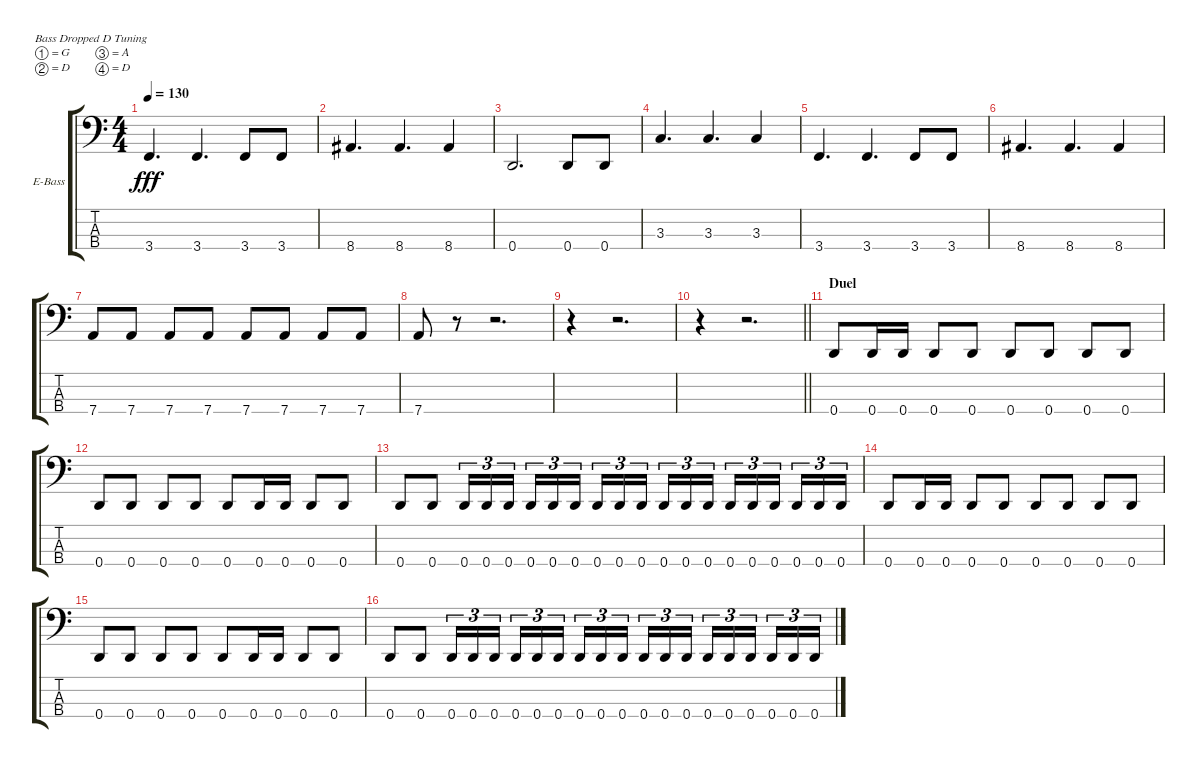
\bracketExtendMode groupsimilarinstruments
\firstSystemTrackNameOrientation horizontal
\otherSystemsTrackNameOrientation horizontal
\track ("Bass (Johnny)" "E-Bass") {instrument electricbasspick}
\staff {score tabs}
\tuning (G2 D2 A1 D1)
\ts (4 4)
\tempo 130
\clef f4
\ks c
3.4.4{d dy fff} 3.4.4{d} 3.4.8 3.4.8 |
8.4.4{d} 8.4.4{d} 8.4.4 |
0.4.2{d} 0.4.8 0.4.8 |
3.3.4{d} 3.3.4{d} 3.3.4 |
3.4.4{d} 3.4.4{d} 3.4.8 3.4.8 |
8.4.4{d} 8.4.4{d} 8.4.4 |
7.4.8 7.4.8 7.4.8 7.4.8 7.4.8 7.4.8 7.4.8 7.4.8 |
7.4.8 r.8 r.2{d} |
r.4 r.2{d} |
\barLineRight lightlight
r.4 r.2{d} |
\section ("" "Duel")
0.4.8 0.4.16 0.4.16 0.4.8 0.4.8 0.4.8 0.4.8 0.4.8 0.4.8 |
0.4.8 0.4.8 0.4.8 0.4.8 0.4.8 0.4.16 0.4.16 0.4.8 0.4.8 |
0.4.8 0.4.8 0.4.16{tu (3 2)} 0.4.16{tu (3 2)} 0.4.16{tu (3 2)} 0.4.16{tu (3 2)} 0.4.16{tu (3 2)} 0.4.16{tu (3 2)} 0.4.16{tu (3 2)} 0.4.16{tu (3 2)} 0.4.16{tu (3 2)} 0.4.16{tu (3 2)} 0.4.16{tu (3 2)} 0.4.16{tu (3 2)} 0.4.16{tu (3 2)} 0.4.16{tu (3 2)} 0.4.16{tu (3 2)} 0.4.16{tu (3 2)} 0.4.16{tu (3 2)} 0.4.16{tu (3 2)} |
0.4.8 0.4.16 0.4.16 0.4.8 0.4.8 0.4.8 0.4.8 0.4.8 0.4.8 |
0.4.8 0.4.8 0.4.8 0.4.8 0.4.8 0.4.16 0.4.16 0.4.8 0.4.8 |
0.4.8 0.4.8 0.4.16{tu (3 2)} 0.4.16{tu (3 2)} 0.4.16{tu (3 2)} 0.4.16{tu (3 2)} 0.4.16{tu (3 2)} 0.4.16{tu (3 2)} 0.4.16{tu (3 2)} 0.4.16{tu (3 2)} 0.4.16{tu (3 2)} 0.4.16{tu (3 2)} 0.4.16{tu (3 2)} 0.4.16{tu (3 2)} 0.4.16{tu (3 2)} 0.4.16{tu (3 2)} 0.4.16{tu (3 2)} 0.4.16{tu (3 2)} 0.4.16{tu (3 2)} 0.4.16{tu (3 2)}
